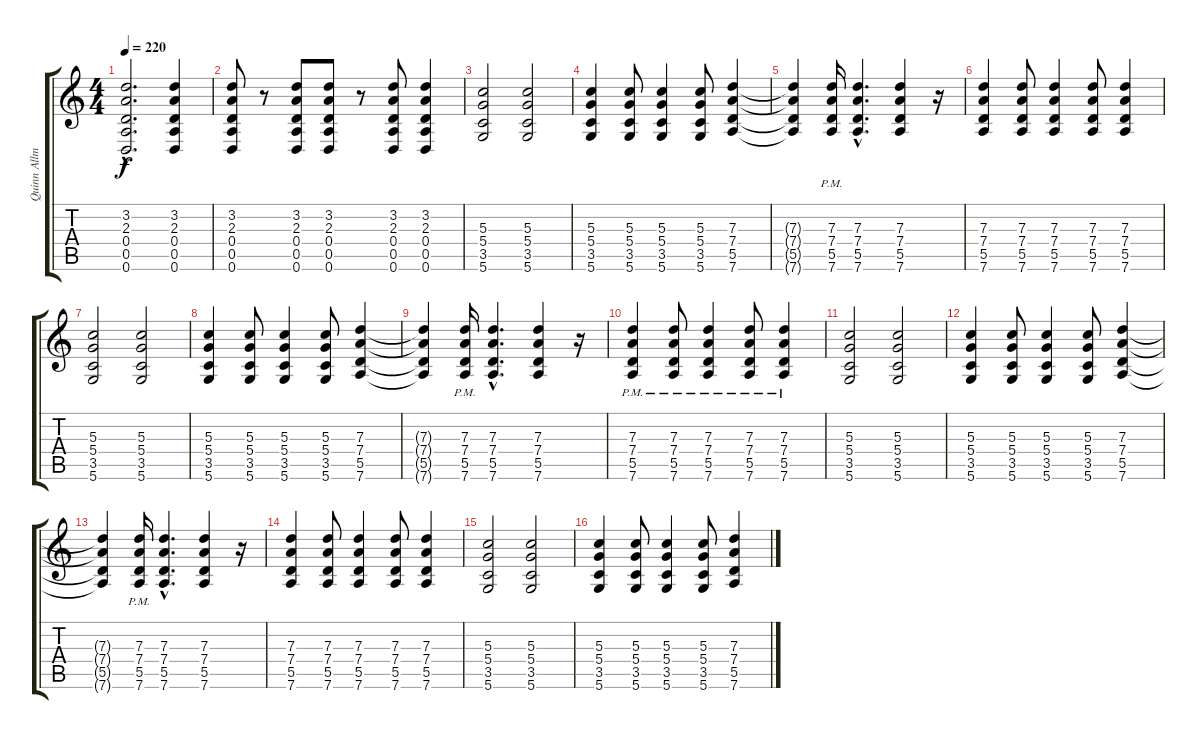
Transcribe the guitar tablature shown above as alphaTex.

\track ("Quinn Allman" "Quinn Allm") {instrument distortionguitar}
\staff {score tabs}
\tuning (E4 B3 G3 D3 A2 D2) {hide}
\ts (4 4)
\tempo 220
\clef g2
\ks c
(3.2{hac t} 2.3{hac t} 0.4{hac t} 0.5{hac t} 0.6{hac t}).2{d dy f} (3.2 2.3 0.4 0.5 0.6).4 |
(3.2 2.3 0.4 0.5 0.6).8 r.8 (3.2 2.3 0.4 0.5 0.6).8 (3.2 2.3 0.4 0.5 0.6).8 r.8 (3.2 2.3 0.4 0.5 0.6).8 (3.2 2.3 0.4 0.5 0.6).4 |
(5.3 5.4 3.5 5.6).2{volume 16 balance 8 instrument distortionguitar} (5.3 5.4 3.5 5.6).2 |
(5.3 5.4 3.5 5.6).4 (5.3 5.4 3.5 5.6).8 (5.3 5.4 3.5 5.6).4 (5.3 5.4 3.5 5.6).8 (7.3 7.4 5.5 7.6).4 |
(7.3{t} 7.4{t} 5.5{t} 7.6{t}).4 (7.3{pm} 7.4{pm} 5.5{pm} 7.6{pm}).16 (7.3{hac} 7.4{hac} 5.5{hac} 7.6{hac}).4{d} (7.3 7.4 5.5 7.6).4 r.16 |
(7.3 7.4 5.5 7.6).4 (7.3 7.4 5.5 7.6).8 (7.3 7.4 5.5 7.6).4 (7.3 7.4 5.5 7.6).8 (7.3 7.4 5.5 7.6).4 |
(5.3 5.4 3.5 5.6).2 (5.3 5.4 3.5 5.6).2 |
(5.3 5.4 3.5 5.6).4 (5.3 5.4 3.5 5.6).8 (5.3 5.4 3.5 5.6).4 (5.3 5.4 3.5 5.6).8 (7.3 7.4 5.5 7.6).4 |
(7.3{t} 7.4{t} 5.5{t} 7.6{t}).4 (7.3{pm} 7.4{pm} 5.5{pm} 7.6{pm}).16 (7.3{hac} 7.4{hac} 5.5{hac} 7.6{hac}).4{d} (7.3 7.4 5.5 7.6).4 r.16 |
(7.3{pm} 7.4{pm} 5.5{pm} 7.6{pm}).4 (7.3{pm} 7.4{pm} 5.5{pm} 7.6{pm}).8 (7.3{pm} 7.4{pm} 5.5{pm} 7.6{pm}).4 (7.3{pm} 7.4{pm} 5.5{pm} 7.6{pm}).8 (7.3{pm} 7.4{pm} 5.5{pm} 7.6{pm}).4 |
(5.3 5.4 3.5 5.6).2 (5.3 5.4 3.5 5.6).2 |
(5.3 5.4 3.5 5.6).4 (5.3 5.4 3.5 5.6).8 (5.3 5.4 3.5 5.6).4 (5.3 5.4 3.5 5.6).8 (7.3 7.4 5.5 7.6).4 |
(7.3{t} 7.4{t} 5.5{t} 7.6{t}).4 (7.3{pm} 7.4{pm} 5.5{pm} 7.6{pm}).16 (7.3{hac} 7.4{hac} 5.5{hac} 7.6{hac}).4{d} (7.3 7.4 5.5 7.6).4 r.16 |
(7.3 7.4 5.5 7.6).4 (7.3 7.4 5.5 7.6).8 (7.3 7.4 5.5 7.6).4 (7.3 7.4 5.5 7.6).8 (7.3 7.4 5.5 7.6).4 |
(5.3 5.4 3.5 5.6).2 (5.3 5.4 3.5 5.6).2 |
(5.3 5.4 3.5 5.6).4 (5.3 5.4 3.5 5.6).8 (5.3 5.4 3.5 5.6).4 (5.3 5.4 3.5 5.6).8 (7.3 7.4 5.5 7.6).4
